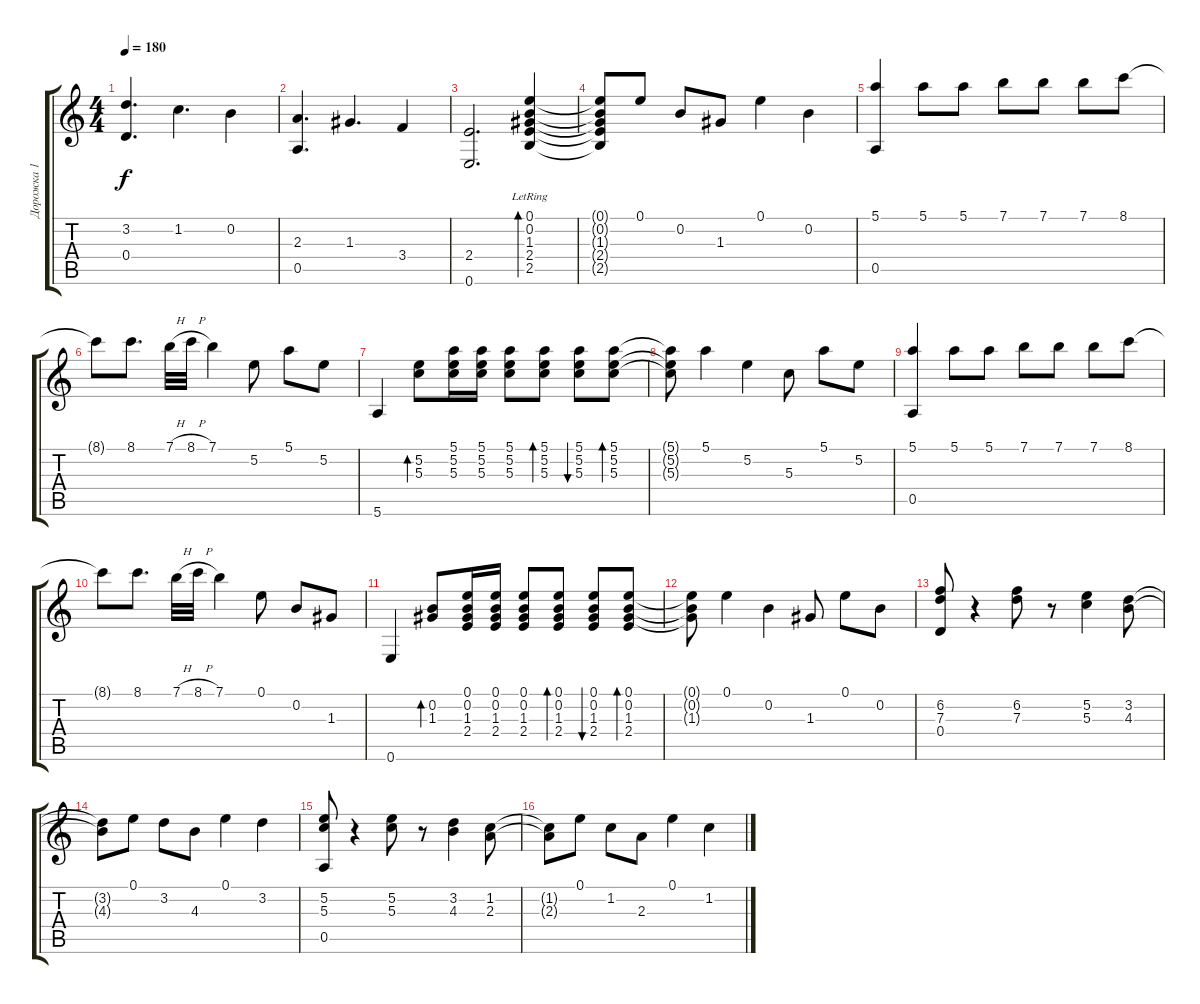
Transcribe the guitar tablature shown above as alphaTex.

\track ("Дорожка 1" "Дорожка 1") {instrument acousticguitarsteel}
\staff {score tabs}
\tuning (E4 B3 G3 D3 A2 E2) {hide}
\ts (4 4)
\tempo 180
\clef g2
\ks c
(3.2 0.4).4{d dy f} 1.2.4{d} 0.2.4 |
(2.3 0.5).4{d} 1.3.4{d} 3.4.4 |
(2.4 0.6).2{d} (0.1{lr} 0.2{lr} 1.3{lr} 2.4{lr} 2.5{lr}).4{bd 480} |
(0.1{t} 0.2{t} 1.3{t} 2.4{t} 2.5{t}).8 0.1.8 0.2.8 1.3.8 0.1.4 0.2.4 |
(5.1 0.5).4 5.1.8 5.1.8 7.1.8 7.1.8 7.1.8 8.1.8 |
8.1{t}.8 8.1.8{d} 7.1{h}.32 8.1{h}.32 7.1.4 5.2.8 5.1.8 5.2.8 |
5.6.4 (5.2 5.3).8{bd 30} (5.1 5.2 5.3).16 (5.1 5.2 5.3).16 (5.1 5.2 5.3).8 (5.1 5.2 5.3).8{bd 30} (5.1 5.2 5.3).8{bu 30} (5.1 5.2 5.3).8{bd 30} |
(5.1{t} 5.2{t} 5.3{t}).8 5.1.4 5.2.4 5.3.8 5.1.8 5.2.8 |
(5.1 0.5).4 5.1.8 5.1.8 7.1.8 7.1.8 7.1.8 8.1.8 |
8.1{t}.8 8.1.8{d} 7.1{h}.32 8.1{h}.32 7.1.4 0.1.8 0.2.8 1.3.8 |
0.6.4 (0.2 1.3).8{bd 30} (0.1 0.2 1.3 2.4).16 (0.1 0.2 1.3 2.4).16 (0.1 0.2 1.3 2.4).8 (0.1 0.2 1.3 2.4).8{bd 30} (0.1 0.2 1.3 2.4).8{bu 30} (0.1 0.2 1.3 2.4).8{bd 30} |
(0.1{t} 0.2{t} 1.3{t}).8 0.1.4 0.2.4 1.3.8 0.1.8 0.2.8 |
(6.2 7.3 0.4).8 r.4 (6.2 7.3).8 r.8 (5.2 5.3).4 (3.2 4.3).8 |
(3.2{t} 4.3{t}).8 0.1.8 3.2.8 4.3.8 0.1.4 3.2.4 |
(5.2 5.3 0.5).8 r.4 (5.2 5.3).8 r.8 (3.2 4.3).4 (1.2 2.3).8 |
(1.2{t} 2.3{t}).8 0.1.8 1.2.8 2.3.8 0.1.4 1.2.4
